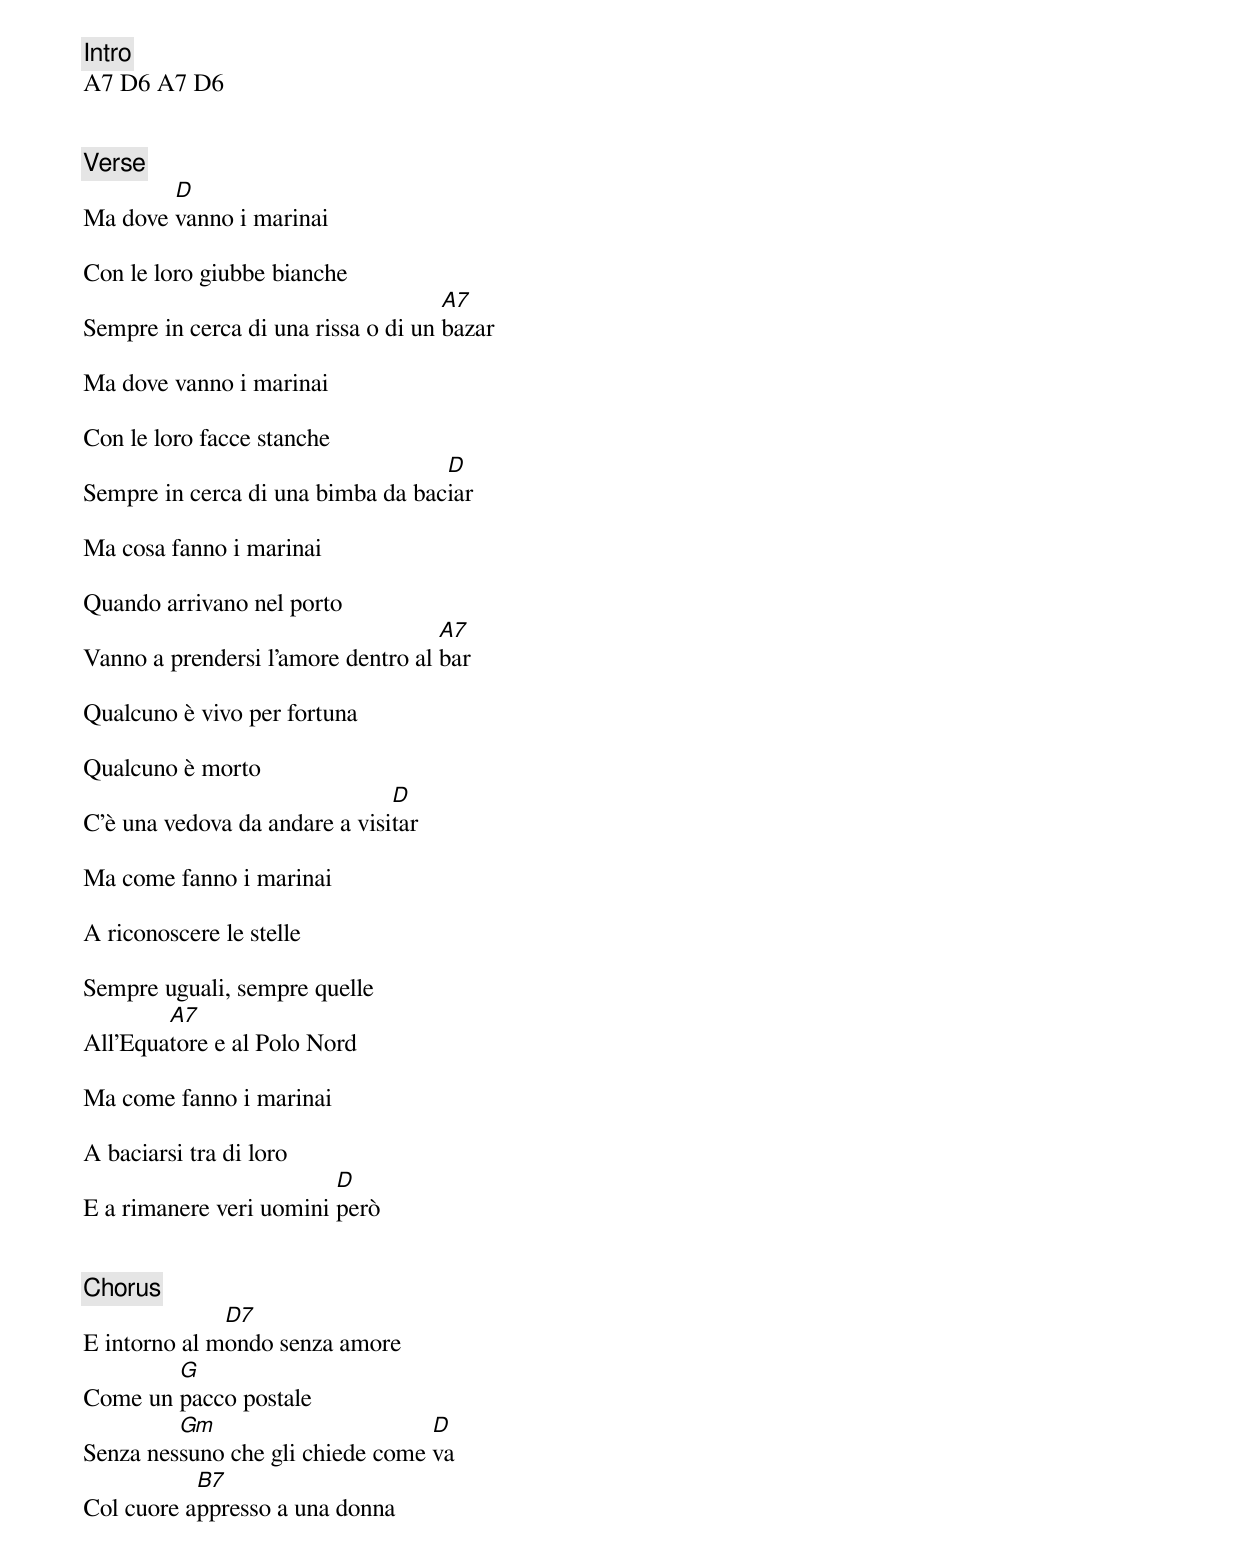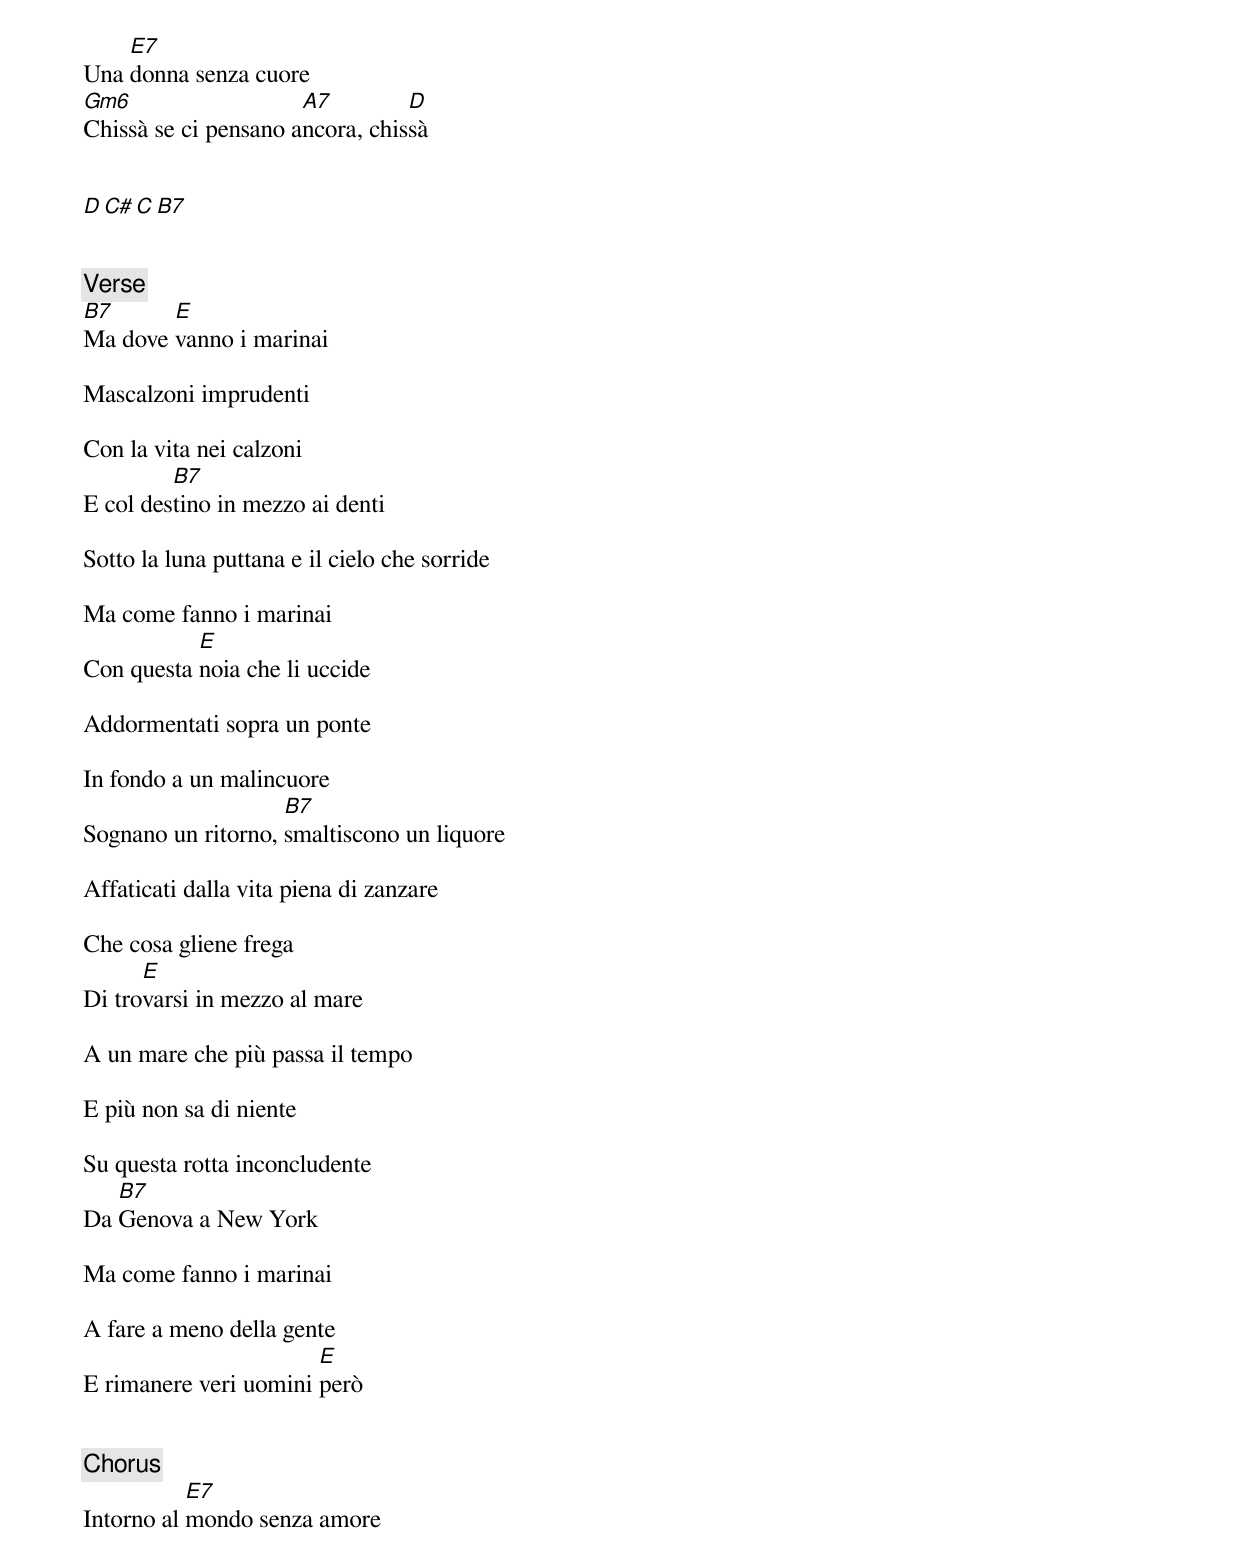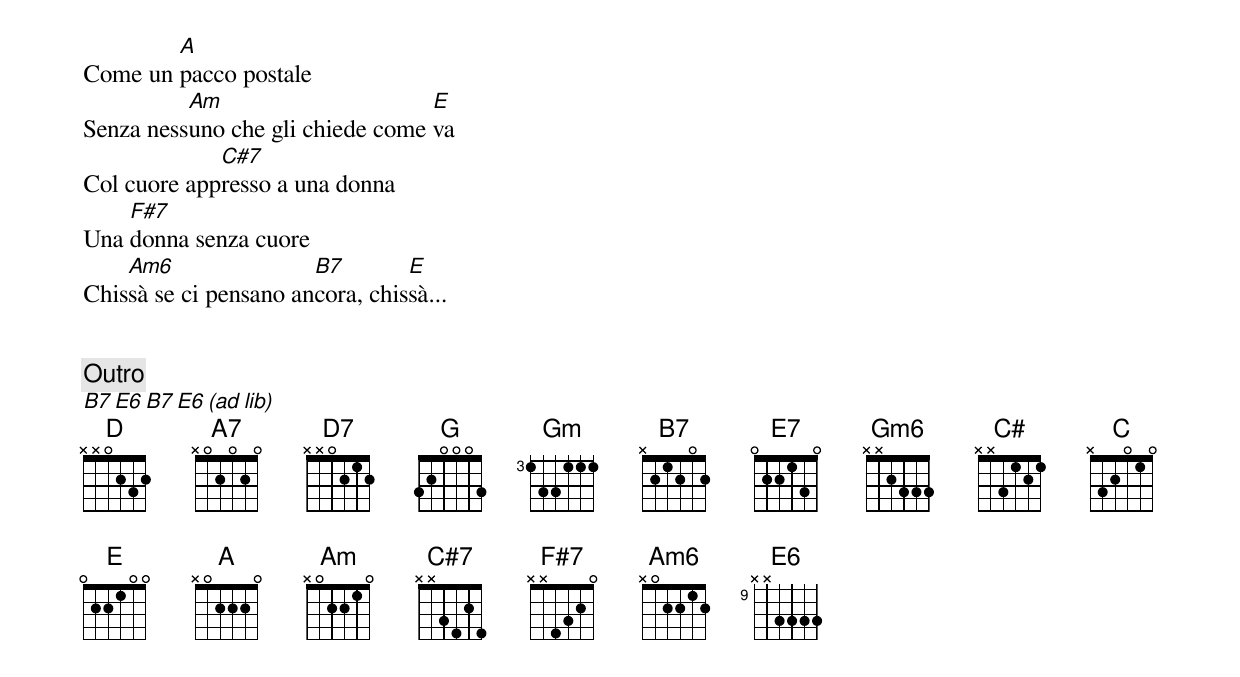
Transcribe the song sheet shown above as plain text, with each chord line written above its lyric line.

[Intro]
A7 D6 A7 D6


[Verse]
        D
Ma dove vanno i marinai

Con le loro giubbe bianche
                                     A7
Sempre in cerca di una rissa o di un bazar

Ma dove vanno i marinai

Con le loro facce stanche
                                   D
Sempre in cerca di una bimba da baciar

Ma cosa fanno i marinai

Quando arrivano nel porto
                                    A7
Vanno a prendersi l'amore dentro al bar

Qualcuno è vivo per fortuna

Qualcuno è morto
                               D
C'è una vedova da andare a visitar

Ma come fanno i marinai

A riconoscere le stelle

Sempre uguali, sempre quelle
        A7
All'Equatore e al Polo Nord

Ma come fanno i marinai

A baciarsi tra di loro
                         D
E a rimanere veri uomini però


[Chorus]
              D7
E intorno al mondo senza amore
        G
Come un pacco postale
         Gm                       D
Senza nessuno che gli chiede come va
           B7
Col cuore appresso a una donna
    E7
Una donna senza cuore
Gm6                   A7         D
Chissà se ci pensano ancora, chissà


D C# C B7


[Verse]
B7      E
Ma dove vanno i marinai

Mascalzoni imprudenti

Con la vita nei calzoni
         B7
E col destino in mezzo ai denti

Sotto la luna puttana e il cielo che sorride

Ma come fanno i marinai
           E
Con questa noia che li uccide

Addormentati sopra un ponte

In fondo a un malincuore
                    B7
Sognano un ritorno, smaltiscono un liquore

Affaticati dalla vita piena di zanzare

Che cosa gliene frega
      E
Di trovarsi in mezzo al mare

A un mare che più passa il tempo

E più non sa di niente

Su questa rotta inconcludente
   B7
Da Genova a New York

Ma come fanno i marinai

A fare a meno della gente
                       E
E rimanere veri uomini però


[Chorus]
           E7
Intorno al mondo senza amore
        A
Come un pacco postale
          Am                      E
Senza nessuno che gli chiede come va
             C#7
Col cuore appresso a una donna
    F#7
Una donna senza cuore
    Am6                B7        E
Chissà se ci pensano ancora, chissà...


[Outro]
B7 E6 B7 E6 (ad lib)
